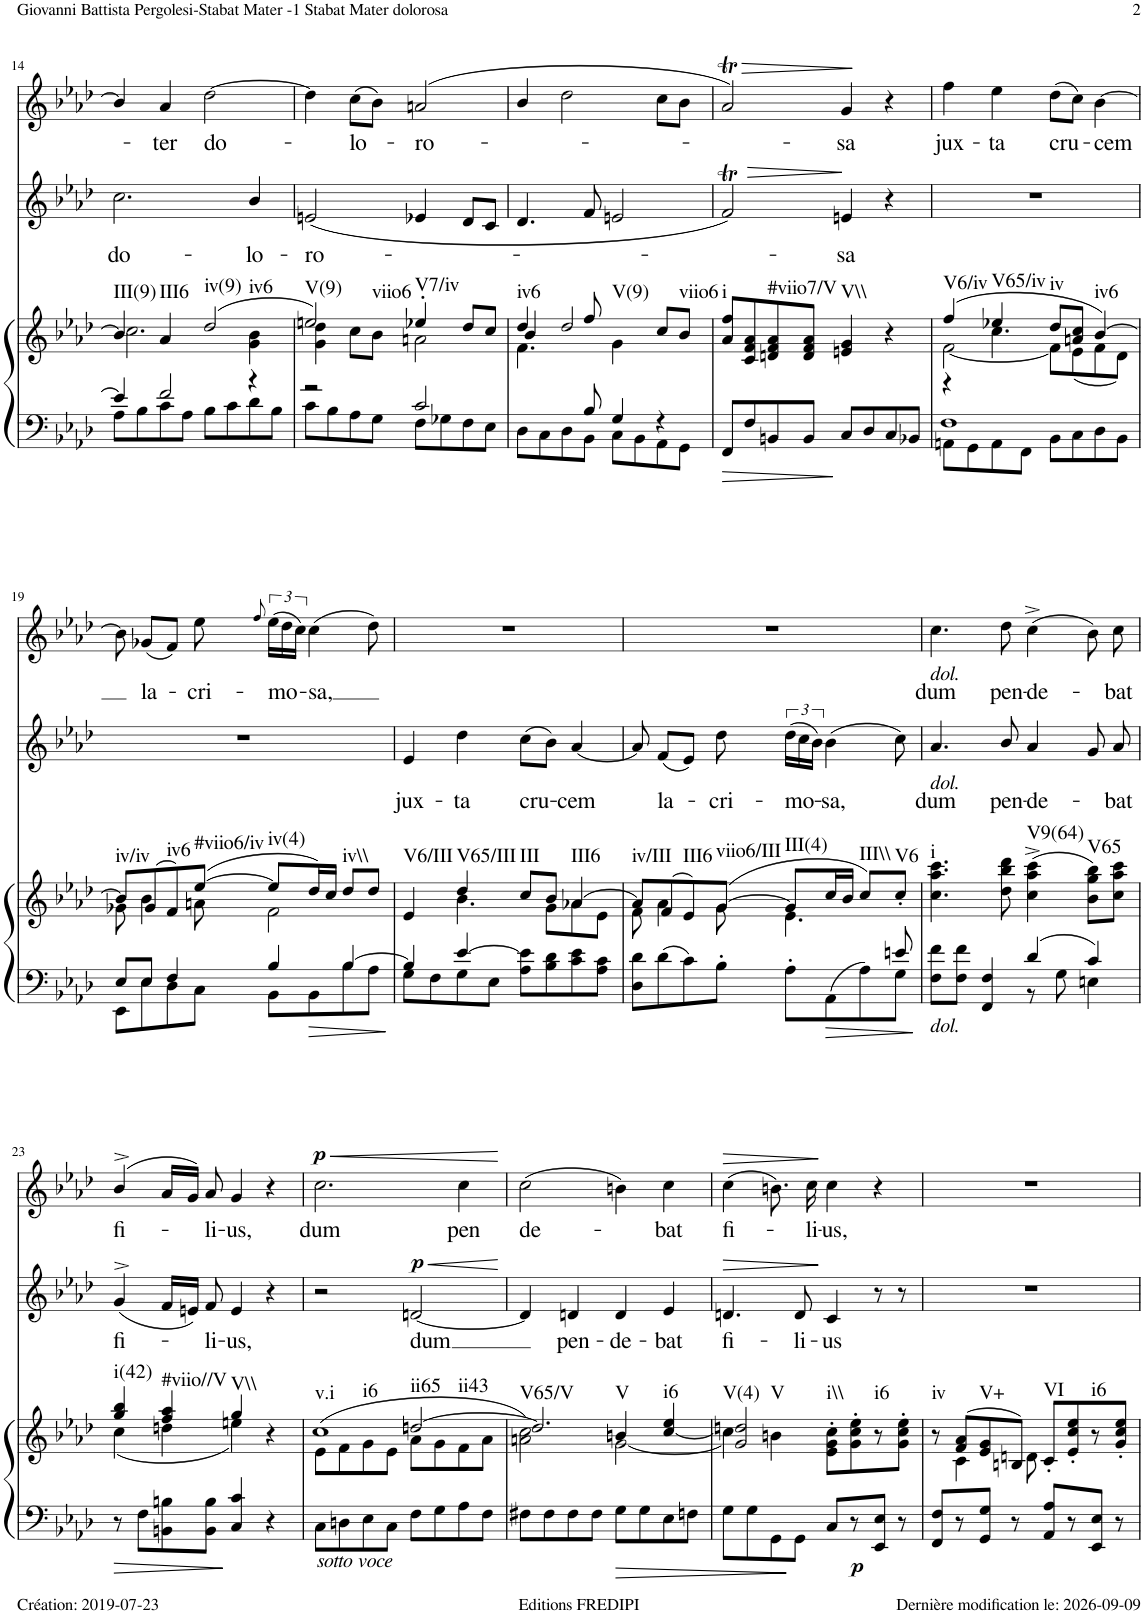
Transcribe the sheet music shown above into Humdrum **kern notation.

**kern	**kern	**dynam	**harte	**kern	**text	**dynam	**kern	**text	**dynam
*part3	*part3	*part3	*part3	*part2	*part2	*part2	*part1	*part1	*part1
*staff4	*staff3	*staff3/4	*	*staff2	*staff2	*staff2	*staff1	*staff1	*staff1
*I"Violino I/II Viola Violoncello Contrabasso e organo	*	*	*	*I"Alto	*	*	*I"Soprano	*	*
!!LO:PB:g=z
*clefF4	*clefG2	*	*	*clefG2	*	*	*clefG2	*	*
*k[b-e-a-d-]	*k[b-e-a-d-]	*	*	*k[b-e-a-d-]	*	*	*k[b-e-a-d-]	*	*
*M4/4	*M4/4	*	*	*M4/4	*	*	*M4/4	*	*
*met(c)	*met(c)	*	*	*met(c)	*	*	*met(c)	*	*
=14	=14	=14	=14	=14	=14	=14	=14	=14	=14
*^	*^	*	*	*	*	*	*	*	*
!	!	!	!	!	!LO:H:n=1:kt=III(9)	!	!LO:LY:b	!	!	!	!
!	!	!	!	!	!LO:H:n=2:kt=III6	!	!	!	!	!	!
!	!	!	!	!	!LO:H:n=3:kt=iv(9)	!	!	!	!	!	!
4e-/]	8A-\L	4b-/]	2.cc\	.	N N N	2.cc\	do-	.	4b-/]	.	.
.	8B-\	.	.	.	.	.	.	.	.	.	.
!	!	!	!	!	!	!	!	!	!	!LO:LY:b	!
2f/	8c\	4a-/	.	.	.	.	.	.	4a-/	-ter	.
.	8A-\J	.	.	.	.	.	.	.	.	.	.
!	!	!	!	!	!	!	!	!	!	!LO:LY:b	!
.	8B-\L	(>2dd-/	.	.	.	.	.	.	[>2dd-\	do-	.
.	8c\	.	.	.	.	.	.	.	.	.	.
!	!	!	!	!	!LO:H:kt=iv6	!	!LO:LY:b	!	!	!	!
4r	8d-\	.	4g\ 4b-\	.	N	4b-/	-lo-	.	.	.	.
.	8B-\J	.	.	.	.	.	.	.	.	.	.
=15	=15	=15	=15	=15	=15	=15	=15	=15	=15	=15	=15
!	!	!	!	!	!LO:H:kt=V(9)	!	!LO:LY:b	!	!	!	!
2r	8c\L	2een/)	4g\ 4dd-\	.	N	(<2en/	-ro-	.	4dd-\]	.	.
.	8B-\	.	.	.	.	.	.	.	.	.	.
!	!	!	!	!	!	!	!	!	!	!LO:LY:b	!
.	8A-\	.	8cc\L	.	.	.	.	.	(>8cc\L	-lo-	.
!	!	!	!	!	!LO:H:kt=viio6	!	!	!	!	!	!
.	8G\J	.	8b-\J	.	N	.	.	.	8b-\J)	.	.
!	!	!	!	!	!LO:H:kt=V7/iv	!	!	!	!	!LO:LY:b	!
2c/	8F\L	2an\	4ee-X'/	.	N	4e-X/	.	.	(>2an/	-ro-	.
.	8G-X\	.	.	.	.	.	.	.	.	.	.
.	8F\	.	8dd-/L	.	.	8d-/L	.	.	.	.	.
.	8E-\J	.	8cc/J	.	.	8c/J	.	.	.	.	.
=16	=16	=16	=16	=16	=16	=16	=16	=16	=16	=16	=16
*	*	*	*^	*	*	*	*	*	*	*	*
!	!	!	!	!	!	!LO:H:kt=iv6	!	!	!	!	!	!
4.ryy	8D-\L	4dd-/	4.f\	4b-/	.	N	4.d-/	.	.	4b-/	.	.
.	8C\	.	.	.	.	.	.	.	.	.	.	.
.	8D-\	2dd-/	.	2.ryy	.	.	.	.	.	2dd-\	.	.
8B-/	8BB-\J	.	8ff/	.	.	.	8f/	.	.	.	.	.
!	!	!	!	!	!	!LO:H:kt=V(9)	!	!	!	!	!	!
4G/	8C\L	.	4g\	.	.	N	2en/	.	.	.	.	.
.	8BB-\	.	.	.	.	.	.	.	.	.	.	.
!	!	!	!	!	!	!LO:H:kt=viio6	!	!	!	!	!	!
4r	8AA-\	8cc/L	4ryy	.	.	N	.	.	.	8cc\L	.	.
.	8GG\J	8b-/J	.	.	.	.	.	.	.	8b-\J	.	.
*	*	*v	*v	*v	*	*	*	*	*	*	*	*
=17	=17	=17	=17	=17	=17	=17	=17	=17	=17	=17
!	!	!	!	!	!	!	!LO:HP:b	!	!	!LO:HP:b
*v	*v	*	*	*	*	*	*	*	*	*
8FF/L	8a-/ 8ff/L	.	.	2fT/)	.	>	2a-T/)	.	>
8F/	8c/ 8f/ 8a-/	.	.	.	.	.	.	.	.
8BBn/	8dn/ 8f/ 8a-/	.	.	.	.	.	.	.	.
8BB/J	8d/ 8f/ 8a-/J	.	.	.	.	.	.	.	.
!	!	!	!	!	!LO:LY:b	!	!	!LO:LY:b	!
8C/L	4en/ 4g/	.	.	4en/	-sa	]	4g/	-sa	]
8D-/	.	.	.	.	.	.	.	.	.
8C/	4r	.	.	4r	.	.	4r	.	.
8BB-X/J	.	.	.	.	.	.	.	.	.
=18	=18	=18	=18	=18	=18	=18	=18	=18	=18
*^	*^	*	*	*	*	*	*	*	*
*	*	*	*^	*	*	*	*	*	*	*	*
!	!	!	!	!	!	!LO:H:n=1:kt=V6/iv	!	!	!	!	!LO:LY:b	!
!	!	!	!	!	!	!LO:H:n=2:kt=V65/iv	!	!	!	!	!	!
1F	8AAn\L	(>4ff/	[<2f\	4r	.	N N	1r	.	.	4ff\	jux-	.
.	8GG\	.	.	.	.	.	.	.	.	.	.	.
!	!	!	!	!	!	!	!	!	!	!	!LO:LY:b	!
.	8AA\	4ee-X/	.	4.cc\	.	.	.	.	.	4ee-\	-ta	.
.	8FF\J	.	.	.	.	.	.	.	.	.	.	.
!	!	!	!	!	!	!LO:H:kt=iv	!	!	!	!	!LO:LY:b	!
.	8BB-\L	8dd-/L	8f\L]	.	.	N	.	.	.	(>8dd-\L	cru-	.
.	8C\	8an/ 8cc/J	(<8e-\	4.ryy	.	.	.	.	.	8cc\J)	.	.
!	!	!	!	!	!	!LO:H:kt=iv6	!	!	!	!	!LO:LY:b	!
.	8D-\	[>4b-/)	8f\	.	.	N	.	.	.	[>4b-\	-cem	.
.	8BB-\J	.	8d-\J)	.	.	.	.	.	.	.	.	.
*	*	*	*v	*v	*	*	*	*	*	*	*	*
!!LO:LB:g=z
=19	=19	=19	=19	=19	=19	=19	=19	=19	=19	=19	=19
!	!	!	!	!	!LO:H:kt=iv/iv	!	!	!	!	!	!
8E-/L	8EE-\L	8b-/L]	8g-X\	.	N	1r	.	.	8b-\]	.	.
!	!	!	!	!	!LO:H:kt=iv6	!	!	!	!	!LO:LY:b	!
8E-/J	8E-\	(>8g-/	4b-\	.	N	.	.	.	(<8g-X/L	la-	.
4F/	8D-\	8f/)	.	.	.	.	.	.	8f/J)	.	.
!	!	!	!	!	!LO:H:kt=#viio6/iv	!	!	!	!	!LO:LY:b	!
.	8C\J	(>[>8ee-/J	8an\	.	N	.	.	.	8ee-\	-cri-	.
.	.	.	.	.	.	.	.	.	8qff/	.	.
!	!	!	!	!	!LO:H:n=1:kt=iv(4)	!	!	!	!	!LO:LY:b	!
!	!	!	!	!	!LO:H:n=2:kt=iv\\	!	!	!	!	!	!
4B-/	8BB-\L	8ee-/L]	2f\	.	N N	.	.	.	(>24ee-\LL	-mo-	.
.	.	.	.	.	.	.	.	.	24dd-\	.	.
.	.	.	.	.	.	.	.	.	24cc\JJ)	.	.
!	!	!	!	!	!	!	!	!	!	!LO:LY:b	!
.	8BB-\	16dd-/L)	.	.	.	.	.	.	(>4cc\	-sa,	.
.	.	16cc/JJ	.	.	.	.	.	.	.	.	.
[>4B-/	8B-\	8dd-/L	.	.	.	.	.	.	.	.	.
.	8A-\J	8dd-/J	.	.	.	.	.	.	8dd-\)	.	.
=20	=20	=20	=20	=20	=20	=20	=20	=20	=20	=20	=20
!	!	!	!	!	!LO:H:kt=V6/III	!	!LO:LY:b	!	!	!	!
4B-/]	8G\L	4e-/	4ryy	.	N	4e-/	jux-	.	1r	.	.
.	8F\	.	.	.	.	.	.	.	.	.	.
!	!	!	!	!	!LO:H:n=1:kt=V65/III	!	!LO:LY:b	!	!	!	!
!	!	!	!	!	!LO:H:n=2:kt=III	!	!	!	!	!	!
[>4e-/	8G\	4dd-/	4.b-\	.	N N	4dd-\	-ta	.	.	.	.
.	8E-\J	.	.	.	.	.	.	.	.	.	.
!	!	!	!	!	!	!	!LO:LY:b	!	!	!	!
8A-\ 8e-\]L	2ryy	8cc/L	.	.	.	(>8cc\L	cru-	.	.	.	.
8B-\ 8d-\	.	8b-/J	8g\L	.	.	8b-\J)	.	.	.	.	.
!	!	!	!	!	!LO:H:kt=III6	!	!LO:LY:b	!	!	!	!
8c\ 8e-\	.	[>4a-X/	8a-\	.	N	[<4a-/	-cem	.	.	.	.
8A-\ 8c\J	.	.	8e-\J	.	.	.	.	.	.	.	.
=21	=21	=21	=21	=21	=21	=21	=21	=21	=21	=21	=21
!	!	!	!	!	!LO:H:kt=iv/III	!	!	!	!	!	!
2ryy	8D-\ 8d-\L	8a-/L]	8f\	.	N	8a-/]	.	.	1r	.	.
!	!	!	!	!	!LO:H:kt=III6	!	!LO:LY:b	!	!	!	!
.	8d-\	(>8f/	4a-\	.	N	(<8f/L	la-	.	.	.	.
.	8c\	8e-/)	.	.	.	8e-/J)	.	.	.	.	.
!	!	!	!	!	!LO:H:kt=viio6/III	!	!LO:LY:b	!	!	!	!
.	8B-'>\J	(>[>8g/J	8g\	.	N	8dd-\	-cri-	.	.	.	.
!	!	!	!	!	!LO:H:n=1:kt=III(4)	!	!LO:LY:b	!	!	!	!
!	!	!	!	!	!LO:H:n=2:kt=III\\	!	!	!	!	!	!
4ryy	8A-'>\L	8g/L]	4.e-\	.	N N	(>24dd-\LL	-mo-	.	.	.	.
.	.	.	.	.	.	24cc\	.	.	.	.	.
.	.	.	.	.	.	24b-\JJ)	.	.	.	.	.
!	!	!	!	!	!	!	!LO:LY:b	!	!	!	!
.	8AA-\	16cc/L	.	.	.	(>4b-\	-sa,	.	.	.	.
.	.	16b-/JJ	.	.	.	.	.	.	.	.	.
8ryy	8A-\	8cc/L)	.	.	.	.	.	.	.	.	.
!	!	!	!	!	!LO:H:kt=V6	!	!	!	!	!	!
8en/	8G\J	8cc'/J	8ryy	.	N	8cc\)	.	.	.	.	.
=22	=22	=22	=22	=22	=22	=22	=22	=22	=22	=22	=22
!	!	!	!	!	!	!	!	!	!LO:TX:b:i:t=dol.	!	!
!	!	!	!	!	!	!LO:TX:b:i:t=dol.	!	!	!	!	!
!LO:TX:b:i:t=dol.	!	!	!	!	!	!	!	!	!	!	!
!	!	!	!	!	!	!	!LO:LY:b	!	!	!LO:LY:b	!
*	*	*v	*v	*	*	*	*	*	*	*	*
8F\ 8f\L	2ryy	4.cc\ 4.aa-\ 4.ccc\	.	.	4.a-/	dum	.	4.cc\	dum	.
8F\ 8f\J	.	.	.	.	.	.	.	.	.	.
4FF/ 4F/	.	.	.	.	.	.	.	.	.	.
!	!	!	!	!	!	!LO:LY:b	!	!	!LO:LY:b	!
.	.	8dd-\ 8bb-\ 8ddd-\	.	.	8b-/	pen-	.	8dd-\	pen-	.
!	!	!	!	!	!	!LO:LY:b	!	!	!LO:LY:b	!
4d-/	8r	(>4cc\^ 4aa-\^ 4ccc\^	.	.	4a-/	-de-	.	(>4cc^\	-de-	.
.	8G\	.	.	.	.	.	.	.	.	.
4c/	4En\	8b-\ 8gg\ 8bb-\L)	.	.	8g/	.	.	8b-\)	.	.
!	!	!	!	!	!	!LO:LY:b	!	!	!LO:LY:b	!
.	.	8cc\ 8aa-\ 8ccc\J	.	.	8a-/	-bat	.	8cc\	-bat	.
*v	*v	*	*	*	*	*	*	*	*	*
!!LO:LB:g=z
=23	=23	=23	=23	=23	=23	=23	=23	=23	=23
*	*^	*	*	*	*	*	*	*	*
!	!	!	!	!LO:H:kt=i(42)	!	!LO:LY:b	!	!	!LO:LY:b	!
8r	4gg/ 4bb-/	(4cc\	.	N	(<4g^>/	fi-	.	(>4b-^>/	fi-	.
8F\L	.	.	.	.	.	.	.	.	.	.
!	!	!	!	!LO:H:kt=#viio//V	!	!	!	!	!	!
8BBn\ 8Bn\	4ff/ 4aa-/	4ddn\	.	N	16f/LL	.	.	16a-/LL	.	.
.	.	.	.	.	16en/JJ)	.	.	16g/JJ)	.	.
!	!	!	!	!	!	!LO:LY:b	!	!	!LO:LY:b	!
8BB\ 8B\J	.	.	.	.	8f/	-li-	.	8a-/	-li-	.
!	!	!	!	!LO:H:kt=V\\	!	!LO:LY:b	!	!	!LO:LY:b	!
4C/ 4c/	4gg/	4een\)	.	N	4e/	-us,	.	4g/	-us,	.
4r	4r	4ryy	.	.	4r	.	.	4r	.	.
=24	=24	=24	=24	=24	=24	=24	=24	=24	=24	=24
*	*	*^	*	*	*	*	*	*	*	*
!LO:TX:b:i:t=sotto voce	!	!	!	!	!	!	!	!	!	!	!
!	!	!	!	!	!	!	!	!	!	!LO:LY:b	!LO:HP:b
!	!	!	!	!	!LO:H:kt=v.i	!	!	!	!	!	!LO:DY:n=1:a
8C\L	(>1cc	8e-\L	2ryy	.	N	2r	.	.	2.cc\	dum	< p
8Dn\	.	8f\	.	.	.	.	.	.	.	.	.
!	!	!	!	!	!LO:H:kt=i6	!	!	!	!	!	!
8E-\	.	8g\	.	.	N	.	.	.	.	.	.
8C\J	.	8e-\J	.	.	.	.	.	.	.	.	.
!	!	!	!	!	!	!	!LO:LY:b	!LO:HP:b	!	!	!
!	!	!	!	!	!LO:H:kt=ii65	!	!	!LO:DY:n=1:a	!	!	!
8F\L	.	8a-\L	[>2ddn/	.	N	[<2dn/	dum	< p	.	.	.
8G\	.	8g\	.	.	.	.	.	.	.	.	.
!	!	!	!	!	!LO:H:kt=ii43	!	!	!	!	!LO:LY:b	!
8A-\	.	8f\	.	.	N	.	.	.	4cc\	pen	.
8F\J	.	8a-\J	.	.	.	.	.	.	.	.	.
*	*v	*v	*v	*	*	*	*	*	*	*	*
.	.	.	.	.	.	[	.	.	[
=25	=25	=25	=25	=25	=25	=25	=25	=25	=25
*	*^	*	*	*	*	*	*	*	*
*	*	*^	*	*	*	*	*	*	*	*
!	!	!	!	!	!LO:H:kt=V65/V	!	!	!	!	!LO:LY:b	!
8F#X\L	2an\ 2cc\)	2ryy	2.dd/]	.	N	4d/]	.	.	(>2cc\	de-	.
8F#\	.	.	.	.	.	.	.	.	.	.	.
!	!	!	!	!	!	!	!LO:LY:b	!	!	!	!
8F#\	.	.	.	.	.	4dn/	pen-	.	.	.	.
8F#\J	.	.	.	.	.	.	.	.	.	.	.
!	!	!	!	!	!LO:H:n=1:kt=V	!	!LO:LY:b	!	!	!	!
!	!	!	!	!	!LO:H:n=2:kt=i6	!	!	!	!	!	!
8G\L	4bn/	[<2g\	.	.	N N	4d/	-de-	.	4bn\)	.	.
8G\	.	.	.	.	.	.	.	.	.	.	.
!	!	!	!	!	!	!	!LO:LY:b	!	!	!LO:LY:b	!
8E-\	[<4cc/ 4ee-/	.	4ryy	.	.	4e-/	-bat	.	4cc\	-bat	.
8Fn\J	.	.	.	.	.	.	.	.	.	.	.
*	*	*v	*v	*	*	*	*	*	*	*	*
=26	=26	=26	=26	=26	=26	=26	=26	=26	=26	=26
!	!	!	!	!LO:H:n=1:kt=V(4)	!	!LO:LY:b	!LO:HP:b	!	!LO:LY:b	!LO:HP:b
!	!	!	!	!LO:H:n=2:kt=V	!	!	!	!	!	!
8G\L	4cc\]	2g/] 2ddn/	.	N N	4.dn/	fi-	>	(>4cc\	fi-	>
8G\	.	.	.	.	.	.	.	.	.	.
8GG\	4bn\	.	.	.	.	.	.	8.bn\)	.	.
!	!	!	!	!	!	!LO:LY:b	!	!	!	!
8GG\J	.	.	.	.	8d/	-li-	.	.	.	.
!	!	!	!	!	!	!	!	!	!LO:LY:b	!
.	.	.	.	.	.	.	.	16cc\	-li-	.
!	!	!	!	!LO:H:n=1:kt=i\\	!	!LO:LY:b	!	!	!LO:LY:b	!
!	!	!	!	!LO:H:n=2:kt=i6	!	!	!	!	!	!
8C/L	8e-\'> 8g\'> 8cc\'>L	2ryy	.	N N	4c/	-us	]	4cc\	-us,	]
!	!	!	!LO:DY:b=2	!	!	!	!	!	!	!
8r	8g\'> 8cc\'> 8ee-\'>	.	p	.	.	.	.	.	.	.
8EE-/ 8E-/J	8r	.	.	.	8r	.	.	4r	.	.
8r	8g\'> 8cc\'> 8ee-\'>J	.	.	.	8r	.	.	.	.	.
=27	=27	=27	=27	=27	=27	=27	=27	=27	=27	=27
!	!	!	!	!LO:H:kt=iv	!	!	!	!	!	!
8FF/ 8F/L	8r	8ryy	.	N	1r	.	.	1r	.	.
!	!	!	!	!LO:H:kt=V+	!	!	!	!	!	!
8r	(>8f/ 8a-/L	4c\	.	N	.	.	.	.	.	.
8GG/ 8G/J	8e-/ 8g/	.	.	.	.	.	.	.	.	.
8r	8Bn/J)	8dn\	.	.	.	.	.	.	.	.
!	!	!	!	!LO:H:n=1:kt=VI	!	!	!	!	!	!
!	!	!	!	!LO:H:n=2:kt=i6	!	!	!	!	!	!
8AA-/ 8A-/L	8c'/L	2ryy	.	N N	.	.	.	.	.	.
8r	8e-/' 8cc/' 8ee-/'	.	.	.	.	.	.	.	.	.
8EE-/ 8E-/J	8r	.	.	.	.	.	.	.	.	.
8r	8g/' 8cc/' 8ee-/'J	.	.	.	.	.	.	.	.	.
*	*v	*v	*	*	*	*	*	*	*	*
=	=	=	=	=	=	=	=	=	=
*-	*-	*-	*-	*-	*-	*-	*-	*-	*-
